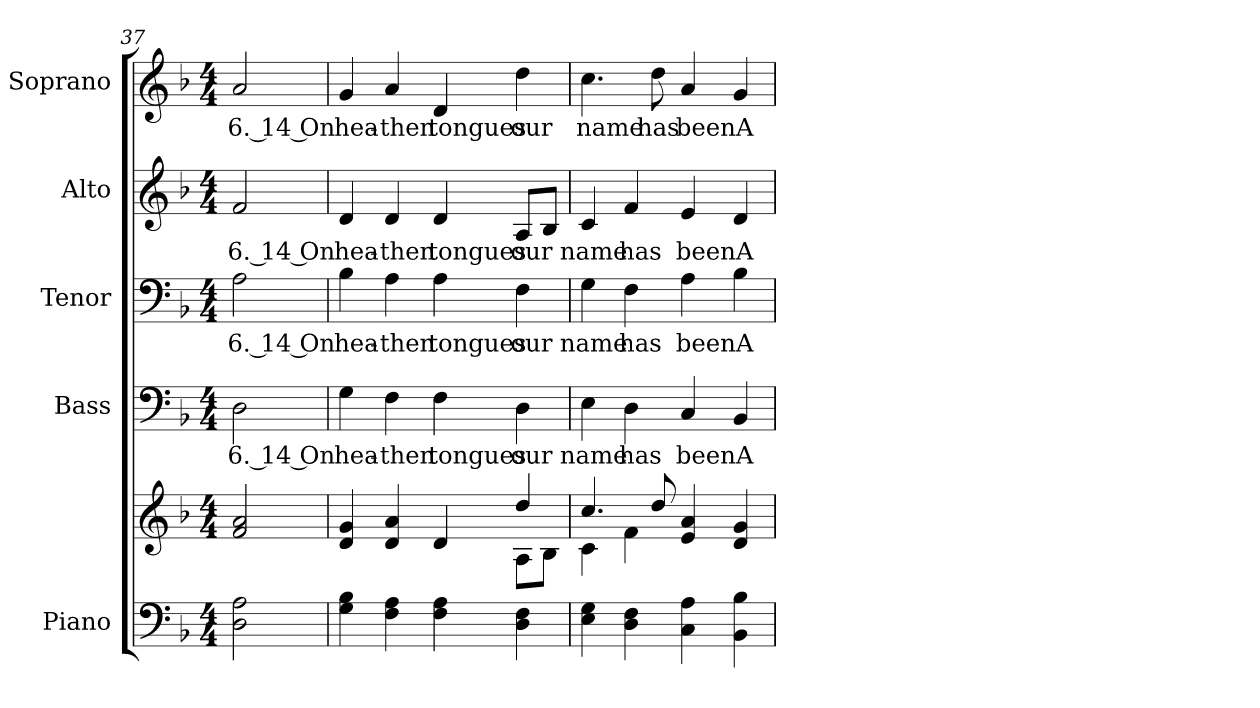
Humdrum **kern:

**kern	**kern	**kern	**text	**kern	**text	**kern	**text	**kern	**text
*part5	*part5	*part4	*part4	*part3	*part3	*part2	*part2	*part1	*part1
*staff6	*staff5	*staff4	*staff4	*staff3	*staff3	*staff2	*staff2	*staff1	*staff1
*I"Piano	*	*I"Bass	*	*I"Tenor	*	*I"Alto	*	*I"Soprano	*
*I'Pno.	*	*I'B.	*	*I'T.	*	*I'A.	*	*I'S.	*
*clefF4	*clefG2	*clefF4	*	*clefF4	*	*clefG2	*	*clefG2	*
*k[b-]	*k[b-]	*k[b-]	*	*k[b-]	*	*k[b-]	*	*k[b-]	*
*F:	*F:	*F:	*	*F:	*	*F:	*	*F:	*
*M4/4	*M4/4	*M4/4	*	*M4/4	*	*M4/4	*	*M4/4	*
=37	=37	=37	=37	=37	=37	=37	=37	=37	=37
!	!	!	!LO:LY:b:color=#000000	!	!	!	!	!	!
!	!	!	!	!	!LO:LY:b:color=#000000	!	!	!	!
!	!	!	!	!	!	!	!LO:LY:b:color=#000000	!	!
!	!	!	!	!	!	!	!	!	!LO:LY:b:color=#000000
2Di\ 2Ai	2fi/ 2ai	2Di\	6. 14 On	2Ai\	6. 14 On	2fi/	6. 14 On	2ai/	6. 14 On
=38	=38	=38	=38	=38	=38	=38	=38	=38	=38
*	*^	*	*	*	*	*	*	*	*
!	!	!	!	!LO:LY:b:color=#000000	!	!	!	!	!	!
!	!	!	!	!	!	!LO:LY:b:color=#000000	!	!	!	!
!	!	!	!	!	!	!	!	!LO:LY:b:color=#000000	!	!
!	!	!	!	!	!	!	!	!	!	!LO:LY:b:color=#000000
4Gi\ 4B-i	4di/ 4gi	2ryy	4Gi\	hea-	4B-i\	hea-	4di/	hea-	4gi/	hea-
!	!	!	!	!LO:LY:b:color=#000000	!	!	!	!	!	!
!	!	!	!	!	!	!LO:LY:b:color=#000000	!	!	!	!
!	!	!	!	!	!	!	!	!LO:LY:b:color=#000000	!	!
!	!	!	!	!	!	!	!	!	!	!LO:LY:b:color=#000000
4Fi\ 4Ai	4di/ 4ai	.	4Fi\	-then	4Ai\	-then	4di/	-then	4ai/	-then
!	!	!	!	!LO:LY:b:color=#000000	!	!	!	!	!	!
!	!	!	!	!	!	!LO:LY:b:color=#000000	!	!	!	!
!	!	!	!	!	!	!	!	!LO:LY:b:color=#000000	!	!
!	!	!	!	!	!	!	!	!	!	!LO:LY:b:color=#000000
4Fi\ 4Ai	4di/	4ryy	4Fi\	tongues	4Ai\	tongues	4di/	tongues	4di/	tongues
!	!	!	!	!LO:LY:b:color=#000000	!	!	!	!	!	!
!	!	!	!	!	!	!LO:LY:b:color=#000000	!	!	!	!
!	!	!	!	!	!	!	!	!LO:LY:b:color=#000000	!	!
!	!	!	!	!	!	!	!	!	!	!LO:LY:b:color=#000000
4Di\ 4Fi	4ddi/	8Ai\L	4Di\	our	4Fi\	our	8Ai/L	our	4ddi\	our
.	.	8B-i\J	.	.	.	.	8B-i/J	.	.	.
!!LO:PB:g=z
=39	=39	=39	=39	=39	=39	=39	=39	=39	=39	=39
!	!	!	!	!LO:LY:b:color=#000000	!	!	!	!	!	!
!	!	!	!	!	!	!LO:LY:b:color=#000000	!	!	!	!
!	!	!	!	!	!	!	!	!LO:LY:b:color=#000000	!	!
!	!	!	!	!	!	!	!	!	!	!LO:LY:b:color=#000000
4Ei\ 4Gi	4.cci/	4ci\	4Ei\	name	4Gi\	name	4ci/	name	4.cci\	name
!	!	!	!	!LO:LY:b:color=#000000	!	!	!	!	!	!
!	!	!	!	!	!	!LO:LY:b:color=#000000	!	!	!	!
!	!	!	!	!	!	!	!	!LO:LY:b:color=#000000	!	!
4Di\ 4Fi	.	4fi\	4Di\	has	4Fi\	has	4fi/	has	.	.
!	!	!	!	!	!	!	!	!	!	!LO:LY:b:color=#000000
.	8ddi/	.	.	.	.	.	.	.	8ddi\	has
!	!	!	!	!LO:LY:b:color=#000000	!	!	!	!	!	!
!	!	!	!	!	!	!LO:LY:b:color=#000000	!	!	!	!
!	!	!	!	!	!	!	!	!LO:LY:b:color=#000000	!	!
!	!	!	!	!	!	!	!	!	!	!LO:LY:b:color=#000000
4Ci\ 4Ai	4ei/ 4ai	2ryy	4Ci/	been	4Ai\	been	4ei/	been	4ai/	been
!	!	!	!	!LO:LY:b:color=#000000	!	!	!	!	!	!
!	!	!	!	!	!	!LO:LY:b:color=#000000	!	!	!	!
!	!	!	!	!	!	!	!	!LO:LY:b:color=#000000	!	!
!	!	!	!	!	!	!	!	!	!	!LO:LY:b:color=#000000
4BB-i\ 4B-i	4di/ 4gi	.	4BB-i/	A	4B-i\	A	4di/	A	4gi/	A
*	*v	*v	*	*	*	*	*	*	*	*
=	=	=	=	=	=	=	=	=	=
*-	*-	*-	*-	*-	*-	*-	*-	*-	*-
